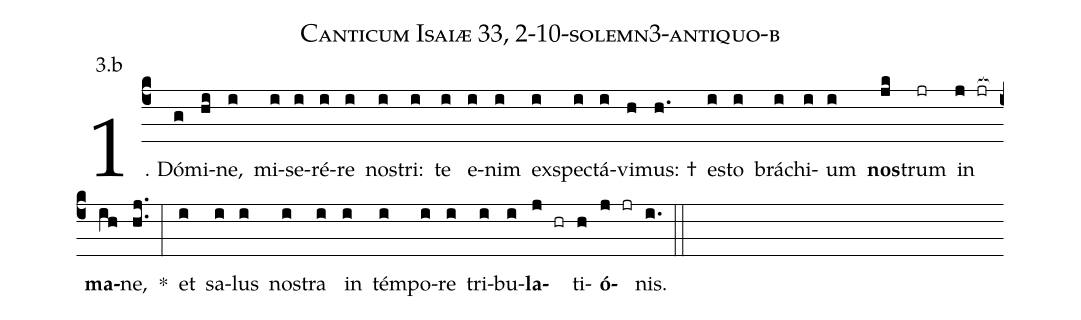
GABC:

name: Canticum Isaiæ 33, 2-10-solemn3-antiquo-b;
annotation: 3.b;
%%
(c4)1. Dó(g)mi(hi)ne,(i) mi(i)se(i)ré(i)re(i) nos(i)tri:(i) te(i) e(i)nim(i) ex(i)spec(i)tá(i)vi(h)mus: †(h.) es(i)to(i) brá(i)chi(i)um(i) <b>nos</b>(jk)trum(jr) in(j jr[ocb:1{]) <b>ma</b>(ih[ocb:0}])ne,(hj..) *(:) et(i) sa(i)lus(i) nos(i)tra(i) in(i) tém(i)po(i)re(i) tri(i)bu(i)<b>la</b>(j hr)ti(h)<b>ó</b>(j jr)nis.(i.) (::)
